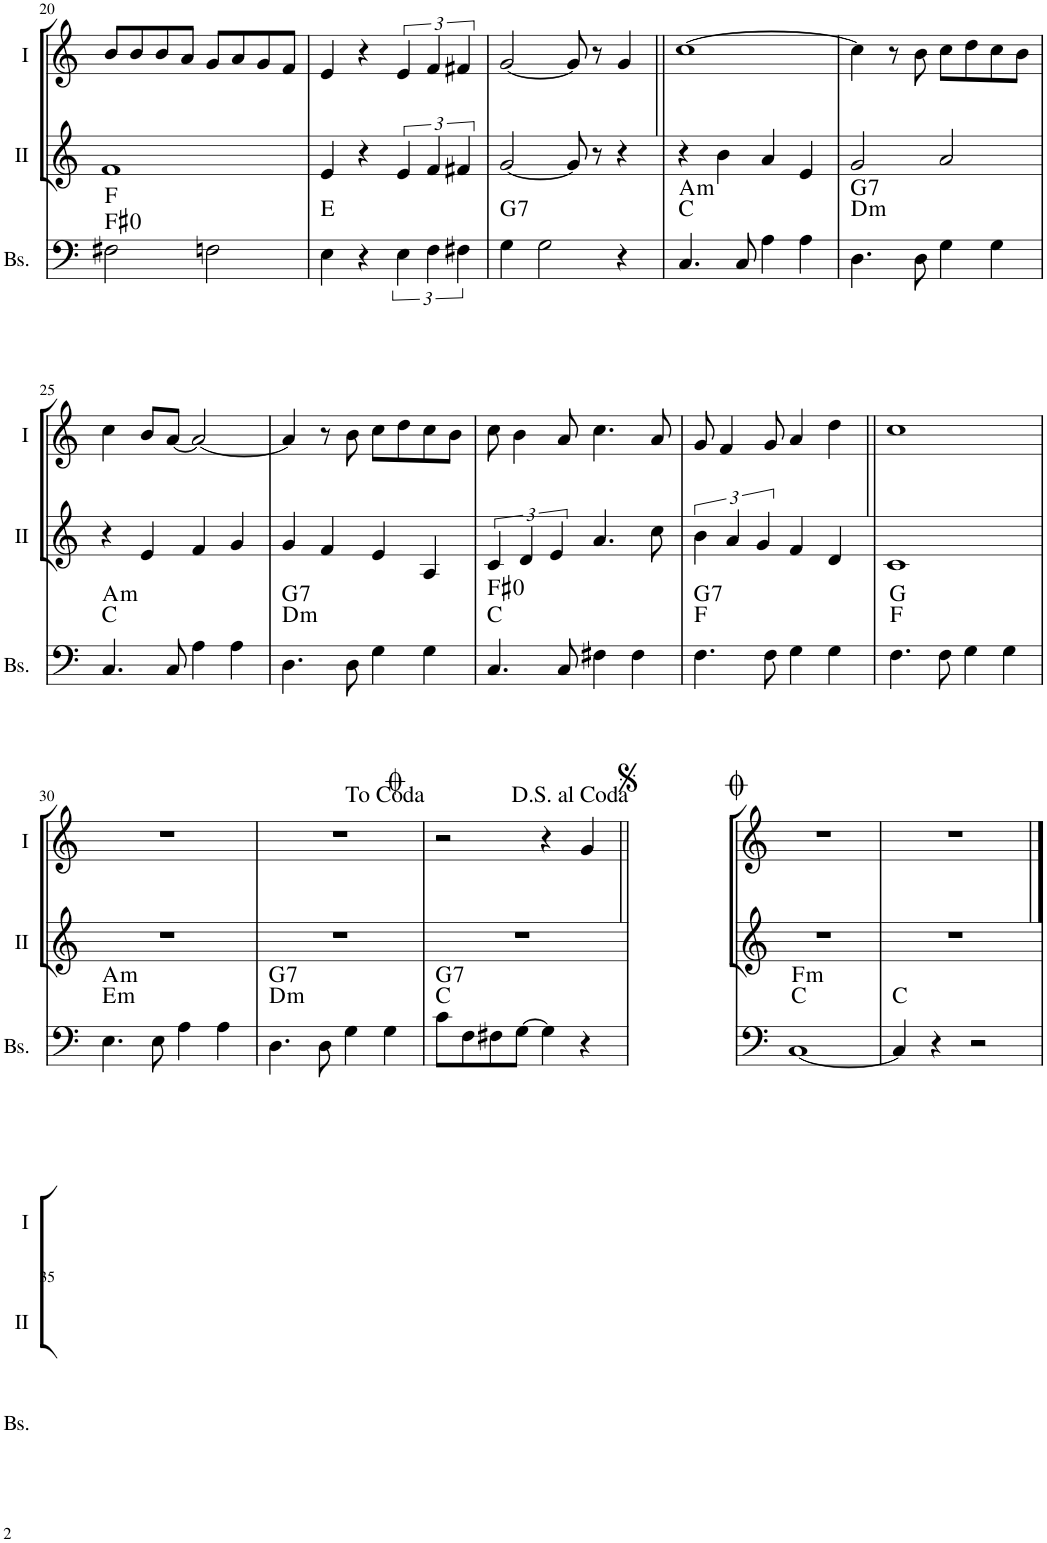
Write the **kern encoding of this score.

**kern	**harte	**kern	**kern
*part3	*part3	*part2	*part1
*staff3	*	*staff2	*staff1
*I"Basso	*	*I"II	*I"I
*I'Bs.	*	*I'II	*I'I
!!LO:PB:g=z
*clefF4	*	*clefG2	*clefG2
*Trd7c12	*	*	*
*k[]	*	*k[]	*k[]
*M4/4	*	*M4/4	*M4/4
=20	=20	=20	=20
2F#X\	F#:hdim7 F:maj	1f	8b/L
.	.	.	8b/
.	.	.	8b/
.	.	.	8a/J
2Fn\	.	.	8g/L
.	.	.	8a/
.	.	.	8g/
.	.	.	8f/J
=21	=21	=21	=21
4E\	E:maj	4e/	4e/
4r	.	4r	4r
6E\	.	6e/	6e/
6F\	.	6f/	6f/
6F#X\	.	6f#X/	6f#X/
=22	=22	=22	=22
!	!LO:H:kt=7	!	!
4G\	G:7	[2g/	[2g/
2G\	.	.	.
.	.	8g/]	8g/]
.	.	8r	8r
4r	.	4r	4g/
=23||	=23||	=23||	=23||
!	!LO:H:n=2:kt=m	!	!
4.C/	C:maj A:min	4r	[1cc
.	.	4b\	.
8C/	.	.	.
4A\	.	4a/	.
4A\	.	4e/	.
=24	=24	=24	=24
!	!LO:H:n=1:kt=m	!	!
!	!LO:H:n=2:kt=7	!	!
4.D\	D:min G:7	2g/	4cc\]
.	.	.	8r
8D\	.	.	8b\
4G\	.	2a/	8cc\L
.	.	.	8dd\
4G\	.	.	8cc\
.	.	.	8b\J
!!LO:LB:g=z
=25	=25	=25	=25
!	!LO:H:n=2:kt=m	!	!
4.C/	C:maj A:min	4r	4cc\
.	.	4e/	8b/L
8C/	.	.	[8a/J
4A\	.	4f/	2a/_
4A\	.	4g/	.
=26	=26	=26	=26
!	!LO:H:n=1:kt=m	!	!
!	!LO:H:n=2:kt=7	!	!
4.D\	D:min G:7	4g/	4a/]
.	.	4f/	8r
8D\	.	.	8b\
4G\	.	4e/	8cc\L
.	.	.	8dd\
4G\	.	4A/	8cc\
.	.	.	8b\J
=27	=27	=27	=27
4.C/	C:maj F#:hdim7	6c/	8cc\
.	.	.	4b\
.	.	6d/	.
.	.	6e/	.
8C/	.	.	8a/
4F#X\	.	4.a/	4.cc\
4F#\	.	.	.
.	.	8cc\	8a/
=28	=28	=28	=28
!	!LO:H:n=2:kt=7	!	!
4.F\	F:maj G:7	6b\	8g/
.	.	.	4f/
.	.	6a/	.
.	.	6g/	.
8F\	.	.	8g/
4G\	.	4f/	4a/
4G\	.	4d/	4dd\
=29||	=29||	=29||	=29||
4.F\	F:maj G:maj	1c	1cc
8F\	.	.	.
4G\	.	.	.
4G\	.	.	.
!!LO:LB:g=z
=30	=30	=30	=30
!	!LO:H:n=1:kt=m	!	!
!	!LO:H:n=2:kt=m	!	!
4.E\	E:min A:min	1r	1r
8E\	.	.	.
4A\	.	.	.
4A\	.	.	.
=31	=31	=31	=31
!	!LO:H:n=1:kt=m	!	!
!	!LO:H:n=2:kt=7	!	!
4.D\	D:min G:7	1r	1r
8D\	.	.	.
4G\	.	.	.
4G\	.	.	.
=32	=32	=32	=32
!	!LO:H:n=2:kt=7	!	!
8c\L	C:maj G:7	1r	2r
8F\	.	.	.
8F#X\	.	.	.
[8G\J	.	.	.
4G\]	.	.	4r
4r	.	.	4g/
=33||	=33||	=33||	=33||
!	!LO:H:n=2:kt=m	!	!
[1C	C:maj F:min	1r	1r
=34	=34	=34	=34
4C/]	C:maj	1r	1r
4r	.	.	.
2r	.	.	.
!!LO:LB:g=z
==35	==35	==35	==35
1r	.	1r	1r
==	==	==	==
*-	*-	*-	*-
